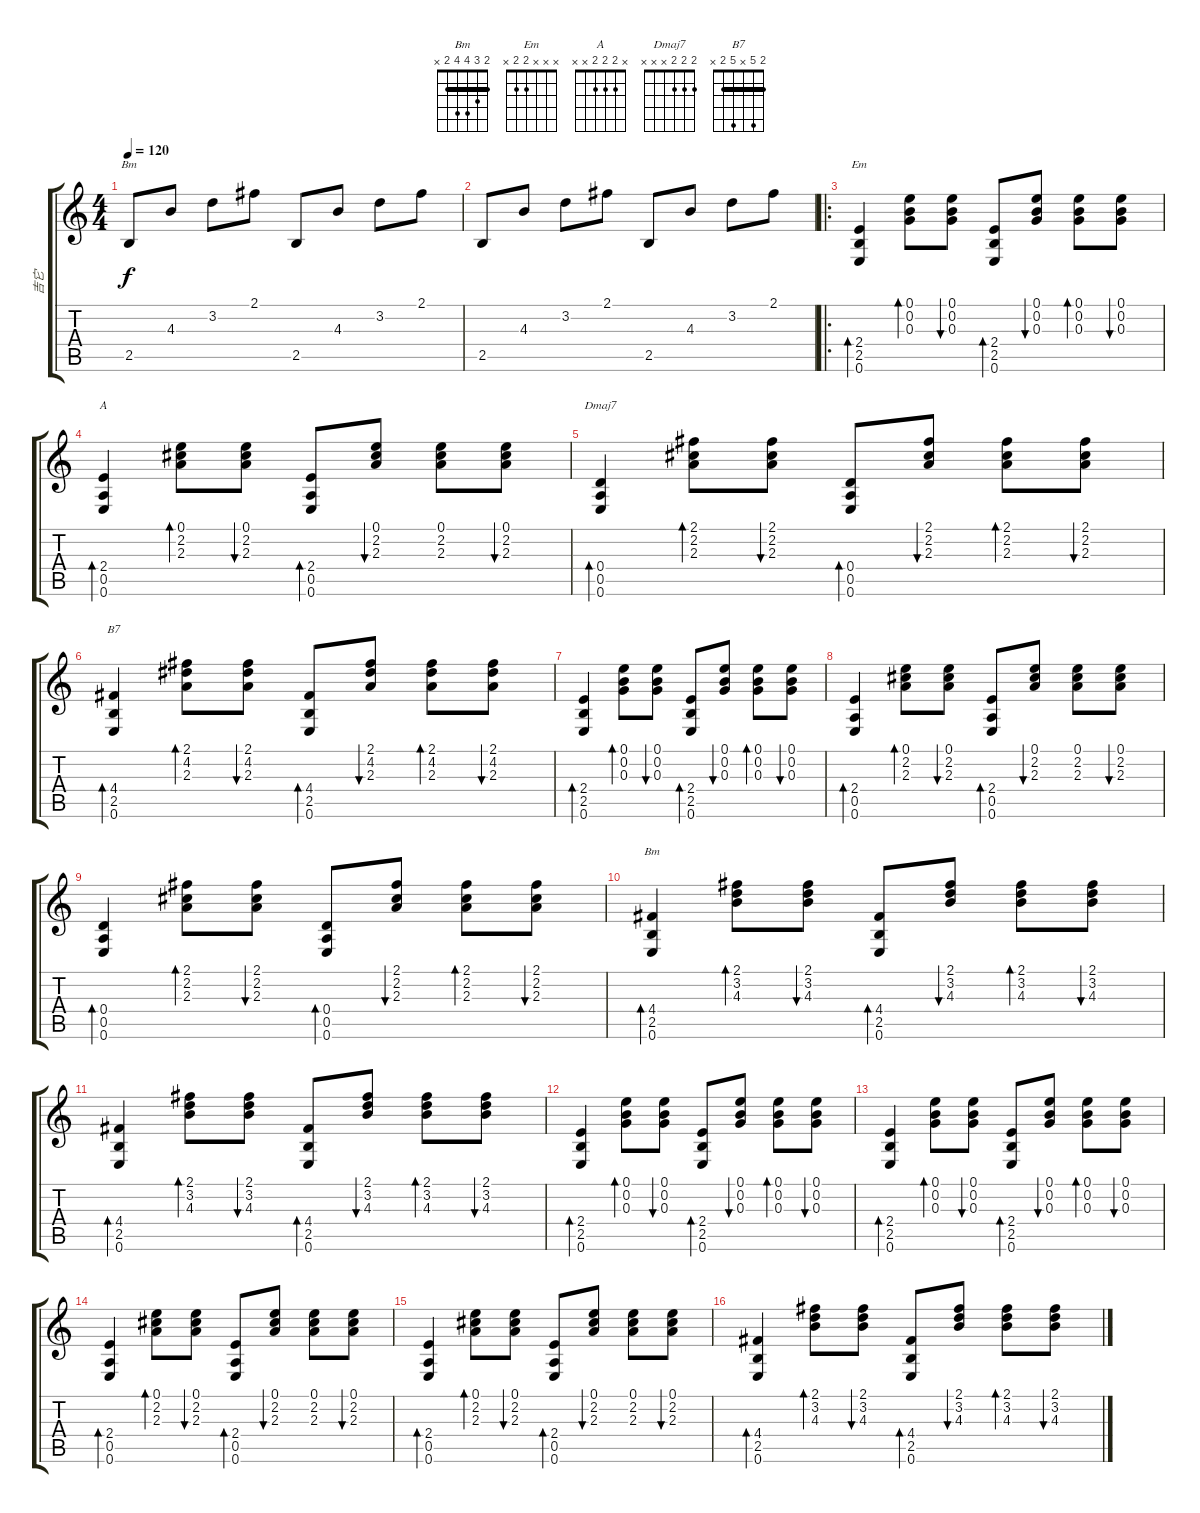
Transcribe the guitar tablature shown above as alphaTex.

\track ("吉它" "吉它") {instrument acousticguitarsteel}
\staff {score tabs}
\tuning (E4 B3 G3 D3 A2 E2) {hide}
\chord ("Bm" 2 3 4 4 x 2) {barre 2}
\chord ("Em" x x x 2 2 x)
\chord ("A" x 2 2 2 x x)
\chord ("Dmaj7" 2 2 2 x x x)
\chord ("B7" 2 5 x 5 2 x) {barre 2}
\chord ("Bm" 2 3 4 4 2 x) {barre 2}
\ts (4 4)
\tempo 120
\clef g2
\ks c
2.5.8{ch "Bm" dy f} 4.3.8 3.2.8 2.1.8 2.5.8 4.3.8 3.2.8 2.1.8 |
2.5.8 4.3.8 3.2.8 2.1.8 2.5.8 4.3.8 3.2.8 2.1.8 |
\ro
(2.4 2.5 0.6).4{bd 120 ch "Em"} (0.1 0.2 0.3).8{bd 120} (0.1 0.2 0.3).8{bu 120} (2.4 2.5 0.6).8{bd 120} (0.1 0.2 0.3).8{bu 120} (0.1 0.2 0.3).8{bd 120} (0.1 0.2 0.3).8{bu 120} |
(2.4 0.5 0.6).4{bd 120 ch "A"} (0.1 2.2 2.3).8{bd 120} (0.1 2.2 2.3).8{bu 120} (2.4 0.5 0.6).8{bd 120} (0.1 2.2 2.3).8{bu 120} (0.1 2.2 2.3).8 (0.1 2.2 2.3).8{bu 120} |
(0.4 0.5 0.6).4{bd 120 ch "Dmaj7"} (2.1 2.2 2.3).8{bd 120} (2.1 2.2 2.3).8{bu 120} (0.4 0.5 0.6).8{bd 120} (2.1 2.2 2.3).8{bu 120} (2.1 2.2 2.3).8{bd 120} (2.1 2.2 2.3).8{bu 120} |
(4.4 2.5 0.6).4{bd 120 ch "B7"} (2.1 4.2 2.3).8{bd 120} (2.1 4.2 2.3).8{bu 120} (4.4 2.5 0.6).8{bd 120} (2.1 4.2 2.3).8{bu 120} (2.1 4.2 2.3).8{bd 120} (2.1 4.2 2.3).8{bu 120} |
(2.4 2.5 0.6).4{bd 120} (0.1 0.2 0.3).8{bd 120} (0.1 0.2 0.3).8{bu 120} (2.4 2.5 0.6).8{bd 120} (0.1 0.2 0.3).8{bu 120} (0.1 0.2 0.3).8{bd 120} (0.1 0.2 0.3).8{bu 120} |
(2.4 0.5 0.6).4{bd 120} (0.1 2.2 2.3).8{bd 120} (0.1 2.2 2.3).8{bu 120} (2.4 0.5 0.6).8{bd 120} (0.1 2.2 2.3).8{bu 120} (0.1 2.2 2.3).8 (0.1 2.2 2.3).8{bu 120} |
(0.4 0.5 0.6).4{bd 120} (2.1 2.2 2.3).8{bd 120} (2.1 2.2 2.3).8{bu 120} (0.4 0.5 0.6).8{bd 120} (2.1 2.2 2.3).8{bu 120} (2.1 2.2 2.3).8{bd 120} (2.1 2.2 2.3).8{bu 120} |
(4.4 2.5 0.6).4{bd 120 ch "Bm"} (2.1 3.2 4.3).8{bd 120} (2.1 3.2 4.3).8{bu 120} (4.4 2.5 0.6).8{bd 120} (2.1 3.2 4.3).8{bu 120} (2.1 3.2 4.3).8{bd 120} (2.1 3.2 4.3).8{bu 120} |
(4.4 2.5 0.6).4{bd 120} (2.1 3.2 4.3).8{bd 120} (2.1 3.2 4.3).8{bu 120} (4.4 2.5 0.6).8{bd 120} (2.1 3.2 4.3).8{bu 120} (2.1 3.2 4.3).8{bd 120} (2.1 3.2 4.3).8{bu 120} |
(2.4 2.5 0.6).4{bd 120} (0.1 0.2 0.3).8{bd 120} (0.1 0.2 0.3).8{bu 120} (2.4 2.5 0.6).8{bd 120} (0.1 0.2 0.3).8{bu 120} (0.1 0.2 0.3).8{bd 120} (0.1 0.2 0.3).8{bu 120} |
(2.4 2.5 0.6).4{bd 120} (0.1 0.2 0.3).8{bd 120} (0.1 0.2 0.3).8{bu 120} (2.4 2.5 0.6).8{bd 120} (0.1 0.2 0.3).8{bu 120} (0.1 0.2 0.3).8{bd 120} (0.1 0.2 0.3).8{bu 120} |
(2.4 0.5 0.6).4{bd 120} (0.1 2.2 2.3).8{bd 120} (0.1 2.2 2.3).8{bu 120} (2.4 0.5 0.6).8{bd 120} (0.1 2.2 2.3).8{bu 120} (0.1 2.2 2.3).8 (0.1 2.2 2.3).8{bu 120} |
(2.4 0.5 0.6).4{bd 120} (0.1 2.2 2.3).8{bd 120} (0.1 2.2 2.3).8{bu 120} (2.4 0.5 0.6).8{bd 120} (0.1 2.2 2.3).8{bu 120} (0.1 2.2 2.3).8 (0.1 2.2 2.3).8{bu 120} |
(4.4 2.5 0.6).4{bd 120} (2.1 3.2 4.3).8{bd 120} (2.1 3.2 4.3).8{bu 120} (4.4 2.5 0.6).8{bd 120} (2.1 3.2 4.3).8{bu 120} (2.1 3.2 4.3).8{bd 120} (2.1 3.2 4.3).8{bu 120}
